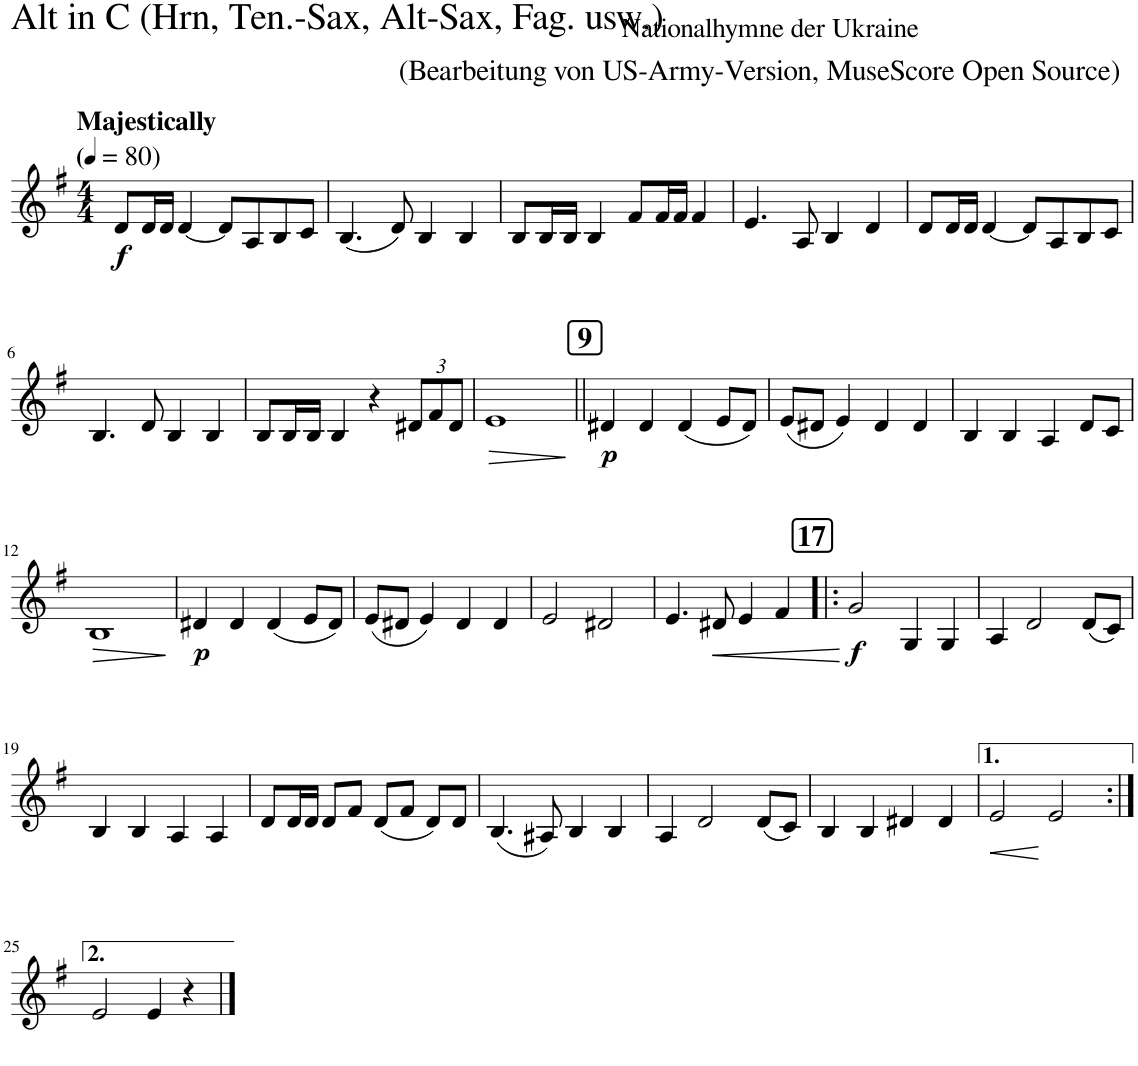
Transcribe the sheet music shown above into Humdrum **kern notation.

**kern	**dynam
*part1	*part1
*staff1	*staff1
*I"Alt (Hrn, Ten.-Sax, Alt-Sax, Fag. usw.)	*
*I'Alt	*
*clefG2	*
*ITrd4c7	*
*k[f#]	*
*M4/4	*
*MM80	*
=1	=1
!LO:TX:a:B:t=Majestically	!
!LO:TX:a:t=(	!
!LO:TX:a:t=)	!
!	!LO:DY:b
8d/L	f
16d/L	.
16d/JJ	.
[4d/	.
8d/L]	.
8A/	.
8B/	.
8c/J	.
=2	=2
(4.B/	.
8d/)	.
4B/	.
4B/	.
=3	=3
8B/L	.
16B/L	.
16B/JJ	.
4B/	.
8f#/L	.
16f#/L	.
16f#/JJ	.
4f#/	.
=4	=4
4.e/	.
8A/	.
4B/	.
4d/	.
=5	=5
8d/L	.
16d/L	.
16d/JJ	.
[4d/	.
8d/L]	.
8A/	.
8B/	.
8c/J	.
!!LO:LB:g=z
=6	=6
4.B/	.
8d/	.
4B/	.
4B/	.
=7	=7
8B/L	.
16B/L	.
16B/JJ	.
4B/	.
4r	.
*Xbrackettup	*
12d#X/L	.
12f#/	.
12d#/J	.
=8	=8
!	!LO:HP:b
1e	>
.	]
!!LO:REH:place=s1:a:B:cj:fs=14:t=9
=9||	=9||
!	!LO:DY:b
4d#X/	p
4d#/	.
(4d#/	.
8e/L	.
8d#/J)	.
=10	=10
(8e/L	.
8d#X/J	.
4e/)	.
4d#/	.
4d#/	.
=11	=11
4B/	.
4B/	.
4A/	.
8d/L	.
8c/J	.
!!LO:LB:g=z
=12	=12
!	!LO:HP:b
1B	>
.	]
=13	=13
!	!LO:DY:b
4d#X/	p
4d#/	.
(4d#/	.
8e/L	.
8d#/J)	.
=14	=14
(8e/L	.
8d#X/J	.
4e/)	.
4d#/	.
4d#/	.
=15	=15
2e/	.
2d#X/	.
=16	=16
4.e/	.
!	!LO:HP:b
8d#X/	<
4e/	.
4f#/	.
.	[
!!LO:REH:place=s1:a:B:cj:fs=14:t=17
=17!|:	=17!|:
!	!LO:DY:b
2g/	f
4G/	.
4G/	.
=18	=18
4A/	.
2d/	.
(8d/L	.
8c/J)	.
!!LO:LB:g=z
=19	=19
4B/	.
4B/	.
4A/	.
4A/	.
=20	=20
8d/L	.
16d/L	.
16d/JJ	.
8d/L	.
8f#/J	.
(8d/L	.
8f#/J	.
8d/L)	.
8d/J	.
=21	=21
(4.B/	.
8A#X/)	.
4B/	.
4B/	.
=22	=22
4A/	.
2d/	.
(8d/L	.
8c/J)	.
=23	=23
4B/	.
4B/	.
4d#X/	.
4d#/	.
=24	=24
!	!LO:HP:b
2e/	<
2e/	[
!!LO:LB:g=z
=25:|!	=25:|!
2e/	.
4e/	.
4r	.
==	==
*-	*-
